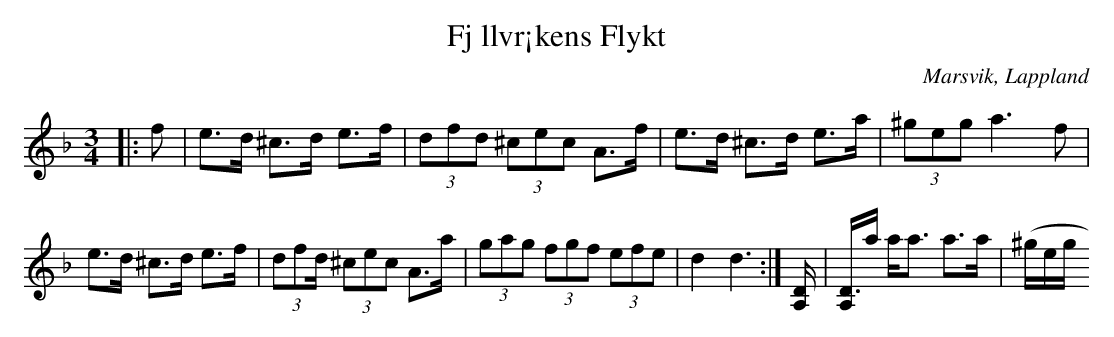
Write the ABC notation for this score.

X:1
T:Fj llvr¡kens Flykt
O:Marsvik, Lappland
M:3/4
L:1/16
K:Dm
|: f2 | e3d ^c3d e3f | (3d2f2d2 (3^c2e2c2 A3f | e3d ^c3d e3a |(3^g2e2g2 a6 f2 | e3d ^c3d e3f | (3d2f2d (3^c2e2c2 A3a | (3g2a2g2 (3f2g2f2 (3e2f2e2 | d4 d6:| [A,D2] | [A,D3]a aa3 a3a |(^geg
